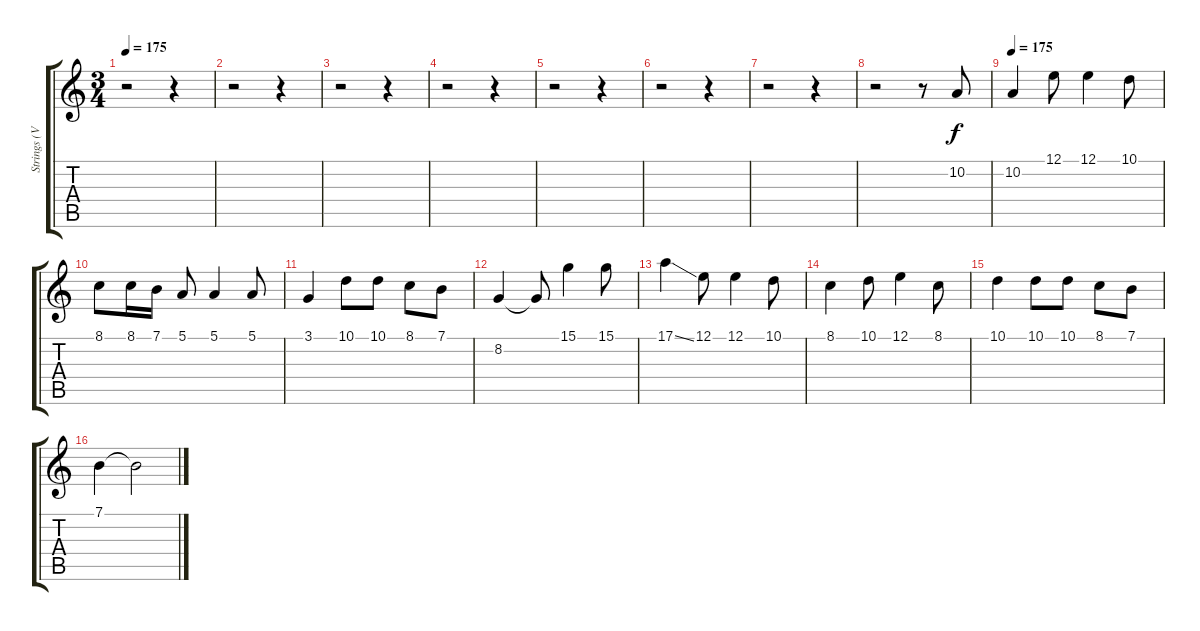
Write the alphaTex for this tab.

\track ("Strings (Violin)" "Strings (V") {instrument violin}
\staff {score tabs}
\tuning (E4 B3 G3 D3 A2 E2) {hide}
\ts (3 4)
\tempo 175
\clef g2
\ks c
r.2{dy f} r.4 |
r.2 r.4 |
r.2 r.4 |
r.2 r.4 |
r.2 r.4 |
r.2 r.4 |
r.2{volume 10} r.4 |
r.2 r.8 10.2.8 |
\tempo 175
10.2.4 12.1.8 12.1.4 10.1.8 |
8.1.8 8.1.16 7.1.16 5.1.8 5.1.4 5.1.8 |
3.1.4 10.1.8 10.1.8 8.1.8 7.1.8 |
8.2.4 8.2{t}.8 15.1.4 15.1.8 |
17.1{ss}.4 12.1.8 12.1.4 10.1.8 |
8.1.4 10.1.8 12.1.4 8.1.8 |
10.1.4 10.1.8 10.1.8 8.1.8 7.1.8 |
7.1.4 7.1{t}.2
